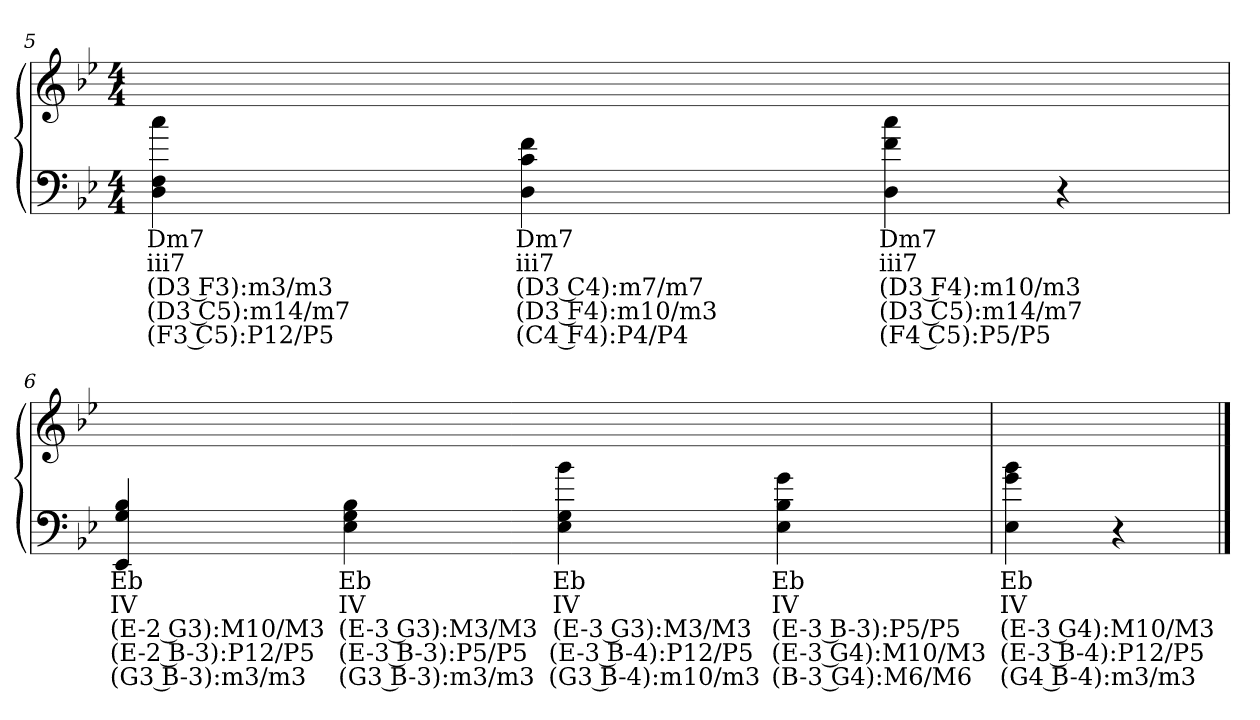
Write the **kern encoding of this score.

**kern	**text	**text	**text	**text	**text	**kern
*part2	*part2	*part2	*part2	*part2	*part2	*part1
*staff2	*staff2	*staff2	*staff2	*staff2	*staff2	*staff1
*clefF4	*	*	*	*	*	*clefG2
*k[b-e-]	*	*	*	*	*	*k[b-e-]
*B-:	*	*	*	*	*	*B-:
*M4/4	*	*	*	*	*	*M4/4
=5	=5	=5	=5	=5	=5	=5
4D 4F 4cc	Dm7	iii7	(D3 F3):m3/m3	(D3 C5):m14/m7	(F3 C5):P12/P5	1ryy
4D 4c 4f	Dm7	iii7	(D3 C4):m7/m7	(D3 F4):m10/m3	(C4 F4):P4/P4	.
4D 4f 4cc	Dm7	iii7	(D3 F4):m10/m3	(D3 C5):m14/m7	(F4 C5):P5/P5	.
4r	.	.	.	.	.	.
=6	=6	=6	=6	=6	=6	=6
4EE- 4G 4B-	Eb	IV	(E-2 G3):M10/M3	(E-2 B-3):P12/P5	(G3 B-3):m3/m3	1ryy
4E- 4G 4B-	Eb	IV	(E-3 G3):M3/M3	(E-3 B-3):P5/P5	(G3 B-3):m3/m3	.
4E- 4G 4b-	Eb	IV	(E-3 G3):M3/M3	(E-3 B-4):P12/P5	(G3 B-4):m10/m3	.
4E- 4B- 4g	Eb	IV	(E-3 B-3):P5/P5	(E-3 G4):M10/M3	(B-3 G4):M6/M6	.
=7	=7	=7	=7	=7	=7	=7
4E- 4g 4b-	Eb	IV	(E-3 G4):M10/M3	(E-3 B-4):P12/P5	(G4 B-4):m3/m3	2ryy
4r	.	.	.	.	.	.
==	==	==	==	==	==	==
*-	*-	*-	*-	*-	*-	*-
